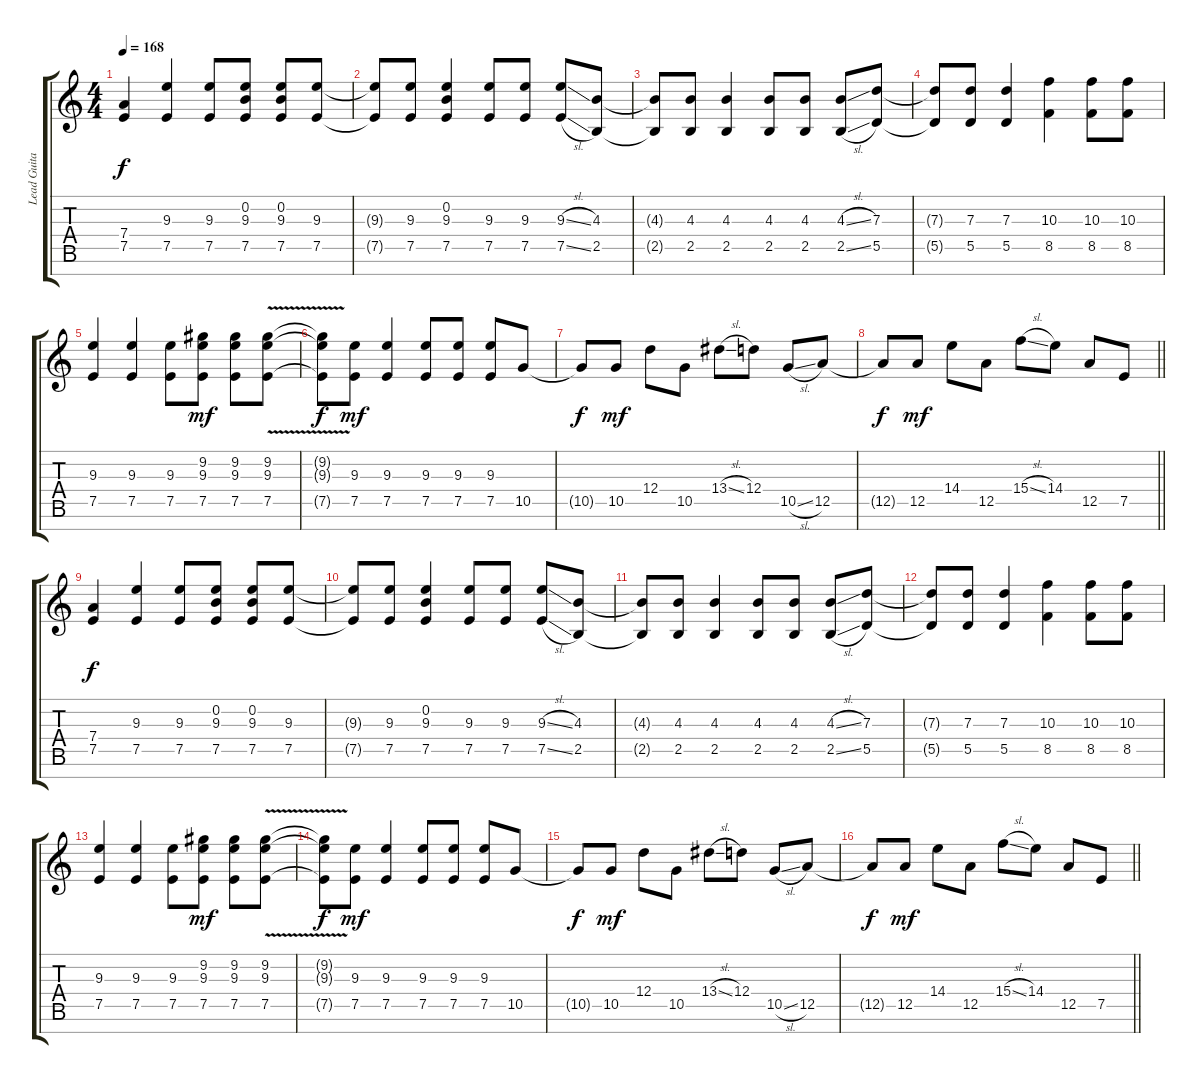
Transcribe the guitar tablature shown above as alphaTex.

\track ("Lead Guitar" "Lead Guita") {instrument distortionguitar}
\staff {score tabs}
\tuning (E4 B3 G3 D3 A2 E2 B1) {hide}
\ts (4 4)
\tempo 168
\clef g2
\ks c
(7.4 7.5).4{dy f} (9.3 7.5).4 (9.3 7.5).8 (0.2 9.3 7.5).8 (0.2 9.3 7.5).8 (9.3 7.5).8 |
(9.3{t} 7.5{t}).8 (9.3 7.5).8 (0.2 9.3 7.5).4 (9.3 7.5).8 (9.3 7.5).8 (9.3{sl} 7.5{sl}).8 (4.3 2.5).8 |
(4.3{t} 2.5{t}).8 (4.3 2.5).8 (4.3 2.5).4 (4.3 2.5).8 (4.3 2.5).8 (4.3{sl} 2.5{sl}).8 (7.3 5.5).8 |
(7.3{t} 5.5{t}).8 (7.3 5.5).8 (7.3 5.5).4 (10.3 8.5).4 (10.3 8.5).8 (10.3 8.5).8 |
(9.3 7.5).4 (9.3 7.5).4 (9.3 7.5).8 (9.2 9.3 7.5).8{dy mf} (9.2 9.3 7.5).8 (9.2 9.3{v} 7.5{v}).8 |
(9.2{t} 9.3{t} 7.5{t}).8{dy f} (9.3 7.5).8{dy mf} (9.3 7.5).4 (9.3 7.5).8 (9.3 7.5).8 (9.3 7.5).8 10.5.8 |
10.5{t}.8{dy f} 10.5.8{dy mf} 12.4.8 10.5.8 13.4{sl}.8 12.4.8 10.5{sl}.8 12.5.8 |
\barLineRight lightlight
12.5{t}.8{dy f} 12.5.8{dy mf} 14.4.8 12.5.8 15.4{sl}.8 14.4.8 12.5.8 7.5.8 |
(7.4 7.5).4{dy f} (9.3 7.5).4 (9.3 7.5).8 (0.2 9.3 7.5).8 (0.2 9.3 7.5).8 (9.3 7.5).8 |
(9.3{t} 7.5{t}).8 (9.3 7.5).8 (0.2 9.3 7.5).4 (9.3 7.5).8 (9.3 7.5).8 (9.3{sl} 7.5{sl}).8 (4.3 2.5).8 |
(4.3{t} 2.5{t}).8 (4.3 2.5).8 (4.3 2.5).4 (4.3 2.5).8 (4.3 2.5).8 (4.3{sl} 2.5{sl}).8 (7.3 5.5).8 |
(7.3{t} 5.5{t}).8 (7.3 5.5).8 (7.3 5.5).4 (10.3 8.5).4 (10.3 8.5).8 (10.3 8.5).8 |
(9.3 7.5).4 (9.3 7.5).4 (9.3 7.5).8 (9.2 9.3 7.5).8{dy mf} (9.2 9.3 7.5).8 (9.2 9.3{v} 7.5{v}).8 |
(9.2{t} 9.3{t} 7.5{t}).8{dy f} (9.3 7.5).8{dy mf} (9.3 7.5).4 (9.3 7.5).8 (9.3 7.5).8 (9.3 7.5).8 10.5.8 |
10.5{t}.8{dy f} 10.5.8{dy mf} 12.4.8 10.5.8 13.4{sl}.8 12.4.8 10.5{sl}.8 12.5.8 |
\barLineRight lightlight
12.5{t}.8{dy f} 12.5.8{dy mf} 14.4.8 12.5.8 15.4{sl}.8 14.4.8 12.5.8 7.5.8
